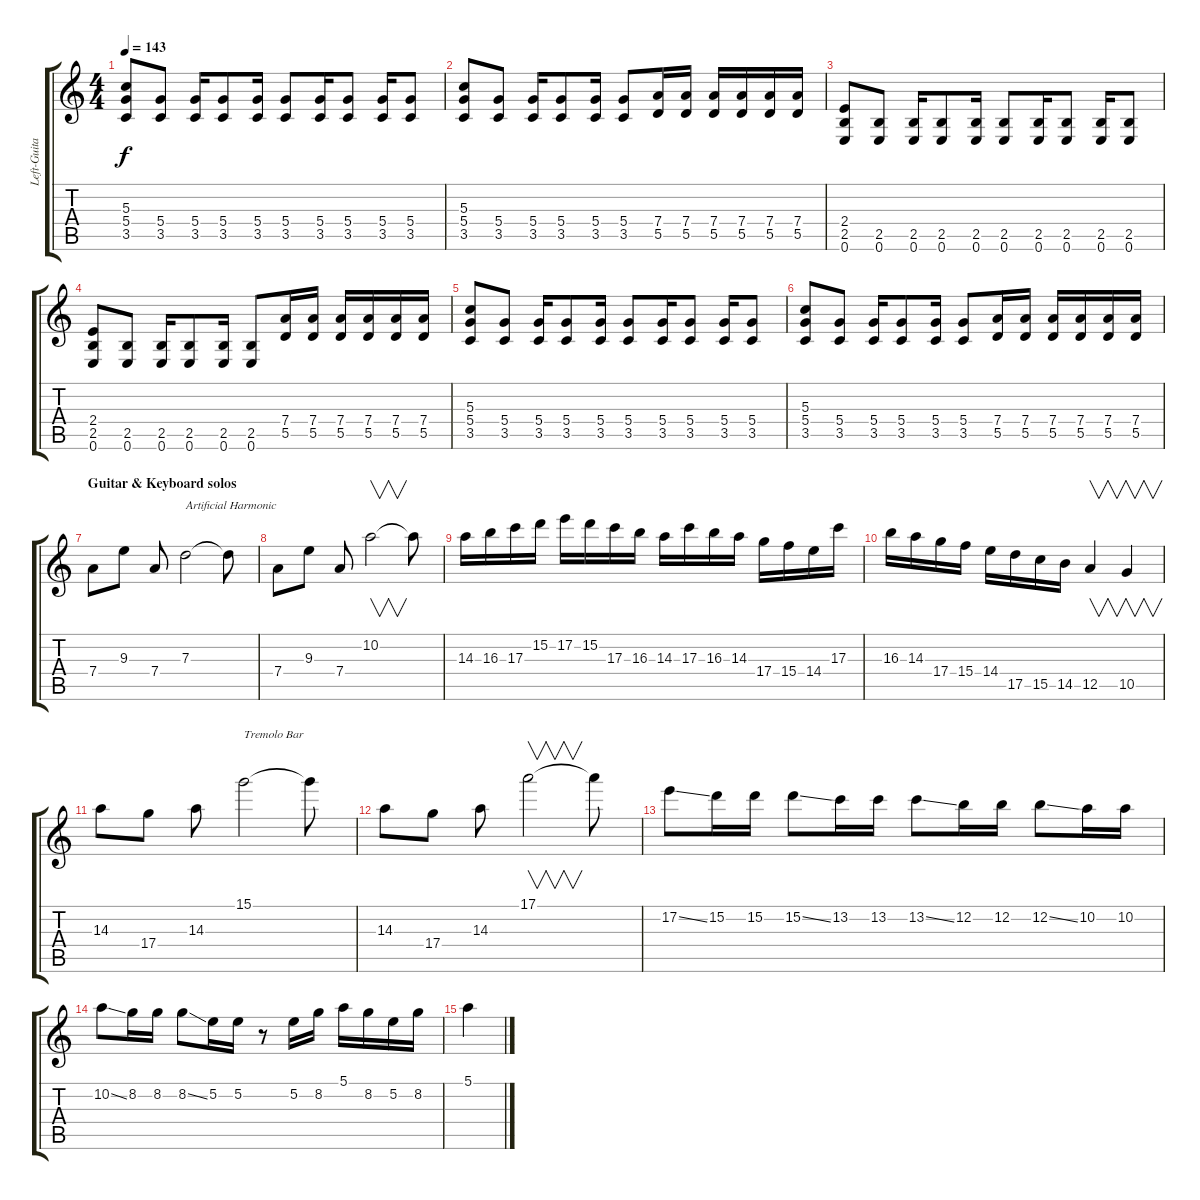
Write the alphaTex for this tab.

\track ("Left-Guitar" "Left-Guita") {instrument distortionguitar}
\staff {score tabs}
\tuning (E4 B3 G3 D3 A2 E2) {hide}
\ts (4 4)
\tempo 143
\clef g2
\ks c
(5.3 5.4 3.5).8{dy f} (5.4 3.5).8 (5.4 3.5).16 (5.4 3.5).8 (5.4 3.5).16 (5.4 3.5).8 (5.4 3.5).16 (5.4 3.5).8 (5.4 3.5).16 (5.4 3.5).8 |
(5.3 5.4 3.5).8 (5.4 3.5).8 (5.4 3.5).16 (5.4 3.5).8 (5.4 3.5).16 (5.4 3.5).8 (7.4 5.5).16 (7.4 5.5).16 (7.4 5.5).16 (7.4 5.5).16 (7.4 5.5).16 (7.4 5.5).16 |
(2.4 2.5 0.6).8 (2.5 0.6).8 (2.5 0.6).16 (2.5 0.6).8 (2.5 0.6).16 (2.5 0.6).8 (2.5 0.6).16 (2.5 0.6).8 (2.5 0.6).16 (2.5 0.6).8 |
(2.4 2.5 0.6).8 (2.5 0.6).8 (2.5 0.6).16 (2.5 0.6).8 (2.5 0.6).16 (2.5 0.6).8 (7.4 5.5).16 (7.4 5.5).16 (7.4 5.5).16 (7.4 5.5).16 (7.4 5.5).16 (7.4 5.5).16 |
(5.3 5.4 3.5).8 (5.4 3.5).8 (5.4 3.5).16 (5.4 3.5).8 (5.4 3.5).16 (5.4 3.5).8 (5.4 3.5).16 (5.4 3.5).8 (5.4 3.5).16 (5.4 3.5).8 |
(5.3 5.4 3.5).8 (5.4 3.5).8 (5.4 3.5).16 (5.4 3.5).8 (5.4 3.5).16 (5.4 3.5).8 (7.4 5.5).16 (7.4 5.5).16 (7.4 5.5).16 (7.4 5.5).16 (7.4 5.5).16 (7.4 5.5).16 |
\section ("" "Guitar & Keyboard solos")
7.4.8 9.3.8 7.4.8 7.3.2{txt "Artificial Harmonic" instrument guitarharmonics} 7.3{t}.8 |
7.4.8{instrument distortionguitar} 9.3.8 7.4.8 10.2.2{v} 10.2{t}.8 |
14.3.16 16.3.16 17.3.16 15.2.16 17.2.16 15.2.16 17.3.16 16.3.16 14.3.16 17.3.16 16.3.16 14.3.16 17.4.16 15.4.16 14.4.16 17.3.16 |
16.3.16 14.3.16 17.4.16 15.4.16 14.4.16 17.5.16 15.5.16 14.5.16 12.5.4{v} 10.5.4{v} |
14.3.8 17.4.8 14.3.8 15.1.2{txt "Tremolo Bar"} 15.1{t}.8 |
14.3.8 17.4.8 14.3.8 17.1.2{v} 17.1{t}.8 |
17.2{ss}.8 15.2.16 15.2.16 15.2{ss}.8 13.2.16 13.2.16 13.2{ss}.8 12.2.16 12.2.16 12.2{ss}.8 10.2.16 10.2.16 |
10.2{ss}.8 8.2.16 8.2.16 8.2{ss}.8 5.2.16 5.2.16 r.8 5.2.16 8.2.16 5.1.16 8.2.16 5.2.16 8.2.16 |
5.1.4
